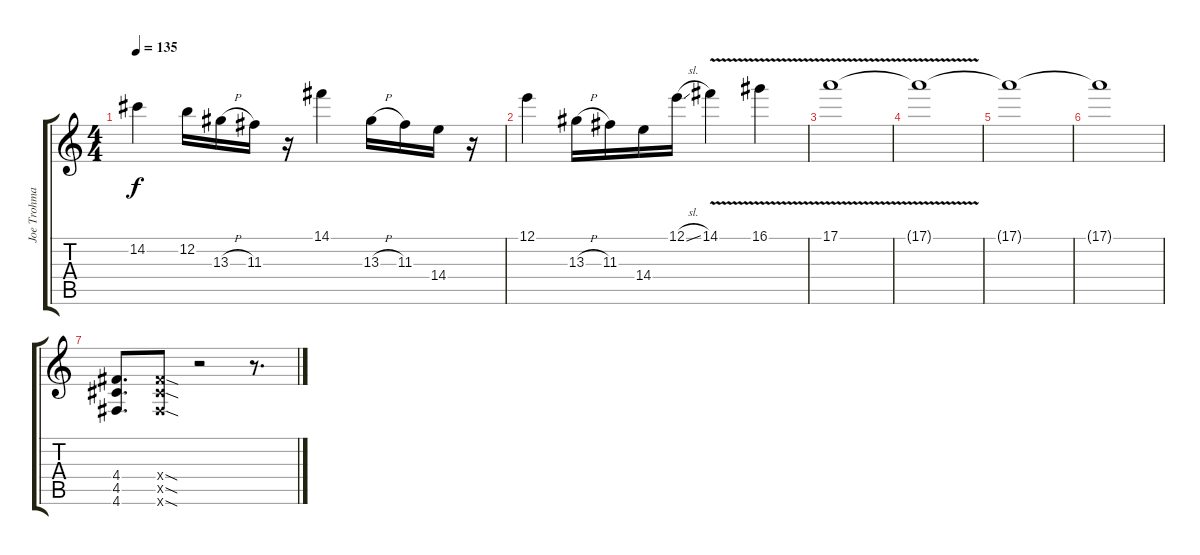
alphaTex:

\track ("Joe Trohman" "Joe Trohma") {instrument distortionguitar}
\staff {score tabs}
\tuning (E4 B3 G3 D3 A2 D2) {hide}
\ts (4 4)
\tempo 135
\clef g2
\ks c
14.2.4{dy f} 12.2.16 13.3{h}.16 11.3.16 r.16 14.1.4 13.3{h}.16 11.3.16 14.4.16 r.16 |
12.1.4 13.3{h}.16 11.3.16 14.4.16 12.1{sl}.16 14.1{v}.4 16.1{v}.4 |
17.1{v}.1 |
17.1{t}.1 |
17.1{t}.1 |
17.1{t}.1 |
(4.4 4.5 4.6).8{d} (4.4{sod x} 4.5{sod x} 4.6{sod x}).8 r.2 r.8{d}
